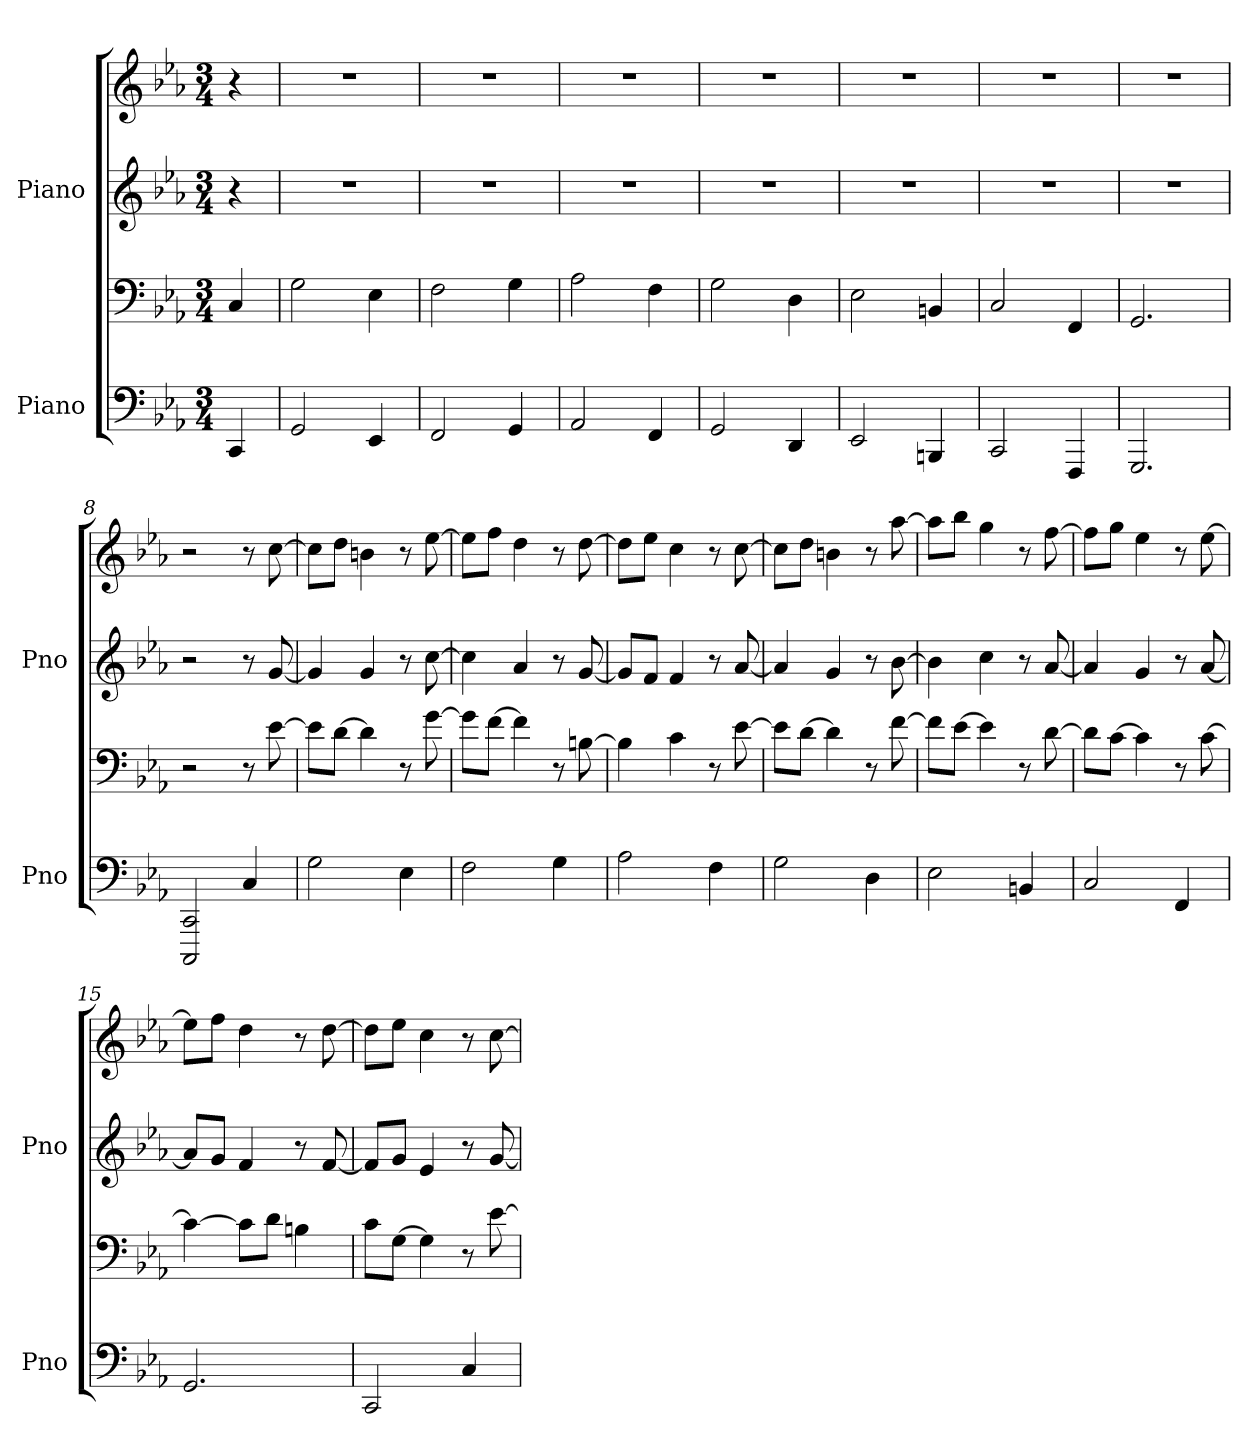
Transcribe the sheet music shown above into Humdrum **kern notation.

**kern	**kern	**kern	**kern
*part2	*part2	*part1	*part1
*staff4	*staff3	*staff2	*staff1
*I"Piano	*	*I"Piano	*
*I'Pno	*	*I'Pno	*
*clefF4	*clefF4	*clefG2	*clefG2
*k[b-e-a-]	*k[b-e-a-]	*k[b-e-a-]	*k[b-e-a-]
*M3/4	*M3/4	*M3/4	*M3/4
=	=	=	=
4CC/	4C/	4r	4r
=1	=1	=1	=1
2GG/	2G\	2.r	2.r
4EE-/	4E-\	.	.
=2	=2	=2	=2
2FF/	2F\	2.r	2.r
4GG/	4G\	.	.
=3	=3	=3	=3
2AA-/	2A-\	2.r	2.r
4FF/	4F\	.	.
=4	=4	=4	=4
2GG/	2G\	2.r	2.r
4DD/	4D\	.	.
=5	=5	=5	=5
2EE-/	2E-\	2.r	2.r
4BBBn/	4BBn/	.	.
=6	=6	=6	=6
2CC/	2C/	2.r	2.r
4FFF/	4FF/	.	.
=7	=7	=7	=7
2.GGG/	2.GG/	2.r	2.r
!!LO:LB:g=z
=8	=8	=8	=8
2CCC/ 2CC/	2r	2r	2r
4C/	8r	8r	8r
.	[8e-\	[8g/	[8cc\
=9	=9	=9	=9
2G\	8e-\L]	4g/]	8cc\L]
.	[8d\J	.	8dd\J
.	4d\]	4g/	4bn\
4E-\	8r	8r	8r
.	[8g\	[8cc\	[8ee-\
=10	=10	=10	=10
2F\	8g\L]	4cc\]	8ee-\L]
.	[8f\J	.	8ff\J
.	4f\]	4a-/	4dd\
4G\	8r	8r	8r
.	[8Bn\	[8g/	[8dd\
=11	=11	=11	=11
2A-\	4B\]	8g/L]	8dd\L]
.	.	8f/J	8ee-\J
.	4c\	4f/	4cc\
4F\	8r	8r	8r
.	[8e-\	[8a-/	[8cc\
=12	=12	=12	=12
2G\	8e-\L]	4a-/]	8cc\L]
.	[8d\J	.	8dd\J
.	4d\]	4g/	4bn\
4D\	8r	8r	8r
.	[8f\	[8b-\	[8aa-\
!!LO:PB:g=z
=13	=13	=13	=13
2E-\	8f\L]	4b-\]	8aa-\L]
.	[8e-\J	.	8bb-\J
.	4e-\]	4cc\	4gg\
4BBn/	8r	8r	8r
.	[8d\	[8a-/	[8ff\
=14	=14	=14	=14
2C/	8d\L]	4a-/]	8ff\L]
.	[8c\J	.	8gg\J
.	4c\]	4g/	4ee-\
4FF/	8r	8r	8r
.	[8c\	[8a-/	[8ee-\
=15	=15	=15	=15
2.GG/	4c\_	8a-/L]	8ee-\L]
.	.	8g/J	8ff\J
.	8c\L]	4f/	4dd\
.	8d\J	.	.
.	4Bn\	8r	8r
.	.	[8f/	[8dd\
=16	=16	=16	=16
2CC/	8c\L	8f/L]	8dd\L]
.	[8G\J	8g/J	8ee-\J
.	4G\]	4e-/	4cc\
4C/	8r	8r	8r
.	[8e-\	[8g/	[8cc\
=	=	=	=
*-	*-	*-	*-
